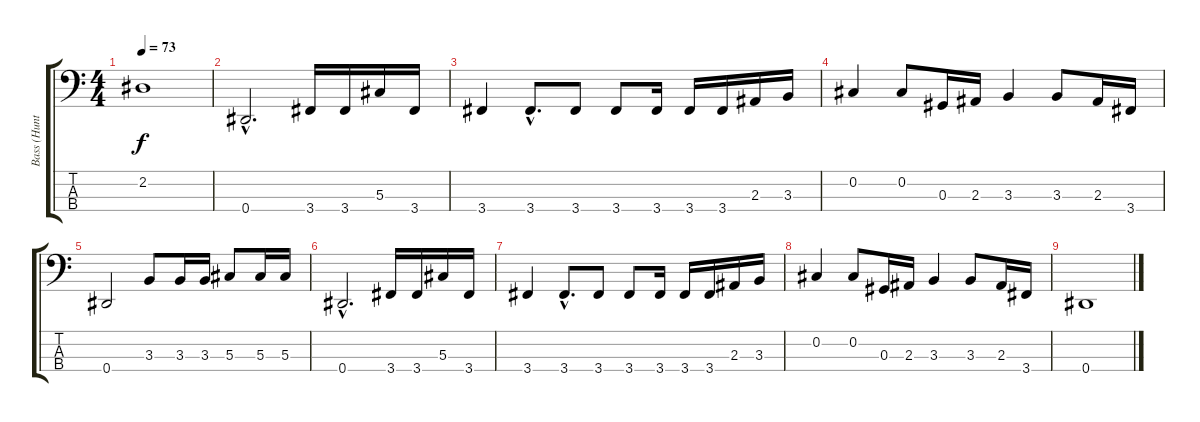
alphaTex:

\track ("Bass (Hunter)" "Bass (Hunt") {instrument electricbasspick}
\staff {score tabs}
\tuning (Gb2 Db2 Ab1 Eb1) {hide}
\ts (4 4)
\tempo 73
\clef f4
\ks c
2.2.1{dy f} |
0.4{hac}.2{d} 3.4.16 3.4.16 5.3.16 3.4.16 |
3.4.4 3.4{hac}.8{d} 3.4.8 3.4.8 3.4.16 3.4.16 3.4.16 2.3.16 3.3.16 |
0.2.4 0.2.8 0.3.16 2.3.16 3.3.4 3.3.8 2.3.16 3.4.16 |
0.4.2 3.3.8 3.3.16 3.3.16 5.3.8 5.3.16 5.3.16 |
0.4{hac}.2{d} 3.4.16 3.4.16 5.3.16 3.4.16 |
3.4.4 3.4{hac}.8{d} 3.4.8 3.4.8 3.4.16 3.4.16 3.4.16 2.3.16 3.3.16 |
0.2.4 0.2.8 0.3.16 2.3.16 3.3.4 3.3.8 2.3.16 3.4.16 |
0.4.1
